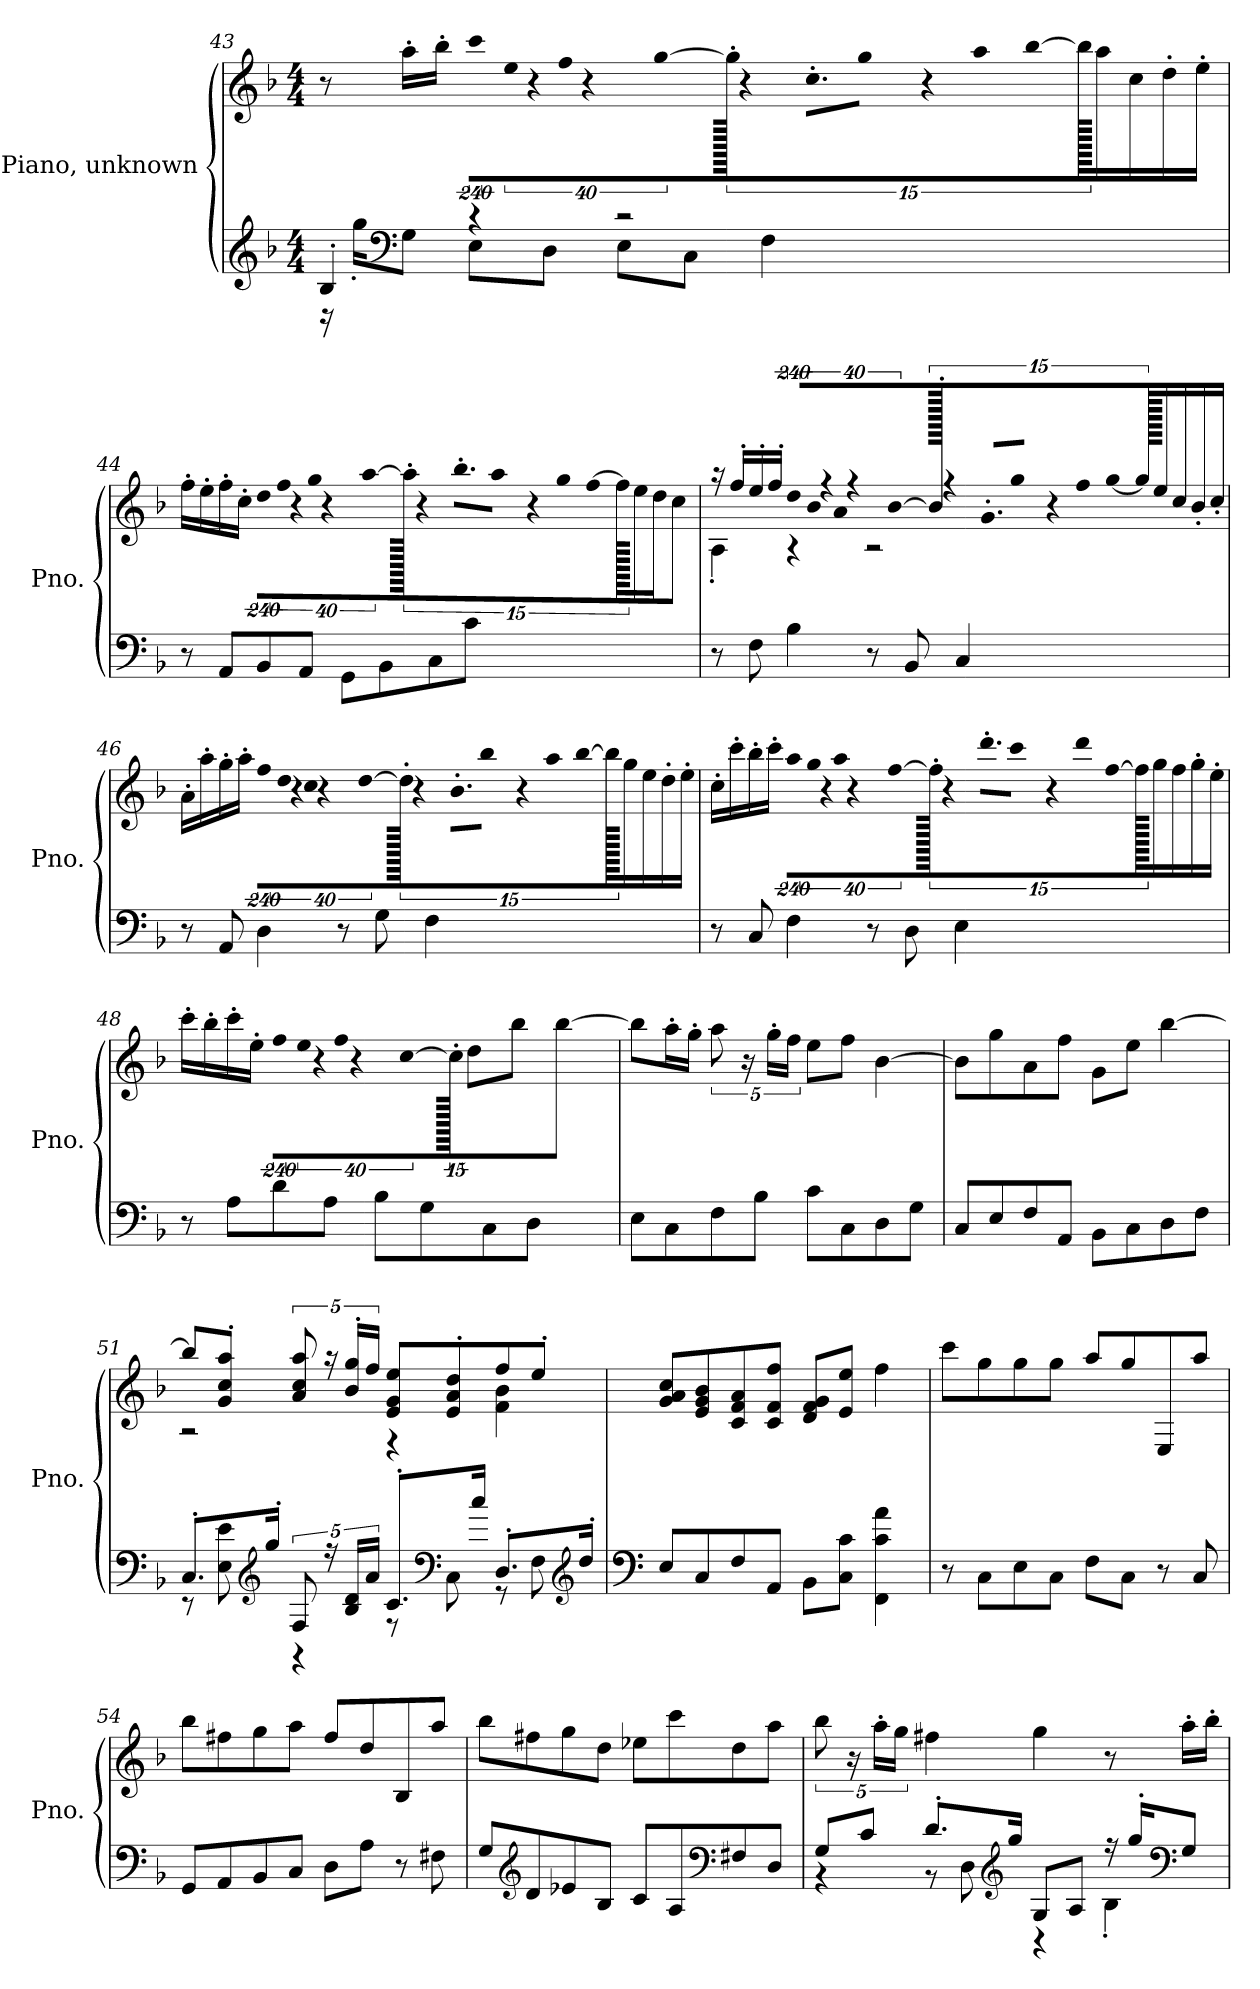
**kern	**kern
*part1	*part1
*staff2	*staff1
*I"Piano, unknown	*
*I'Pno.	*
!!LO:LB:g=z
*clefG2	*clefG2
*k[b-]	*k[b-]
*M4/4	*M4/4
=43	=43
*^	*
4B-'/	16r	8r
.	16gg'\KL	.
*clefF4	*	*
.	8G\J	16aa'\LL
.	.	16bb-'\JJ
!	!	!LO:N:vis=16
4r	8E\L	1920%137ccc\LL
!	!	!LO:N:vis=32
.	.	640%23ee\JJk
!	!	!LO:N:vis=32
.	.	640%23r
.	8D\J	.
!	!	!LO:N:vis=32
.	.	640%23ff\
!	!	!LO:N:vis=64
.	.	960%17r
.	.	[320%17gg\
2r	8E\L	1920gg'\]
!	!	!LO:N:vis=64
.	.	960%17r
!	!	!LO:N:vis=32.
.	.	1920%103cc'\LLL
!	!	!LO:N:vis=32
.	.	640%23gg\JJJ
!	!	!LO:N:vis=32
.	.	640%23r
.	8C\J	.
!	!	!LO:N:vis=32
.	.	640%23aa\KLL
.	.	[240%17bb-\J
.	4F\	.
.	.	1920bb-\]
.	.	16aa\LL
.	.	16cc\
.	.	16dd'\
.	.	16ee'\JJ
960ryy	960ryy	.
*v	*v	*
=44	=44
8r	16ff'\LL
.	16ee'\
8AA/L	16ff'\
.	16cc'\JJ
!	!LO:N:vis=16
8BB-/	1920%137dd\LL
!	!LO:N:vis=32
.	640%23ff\JJk
!	!LO:N:vis=32
.	640%23r
8AA/J	.
!	!LO:N:vis=32
.	640%23gg\
!	!LO:N:vis=64
.	960%17r
.	[320%17aa\
8GG\L	1920aa'\]
!	!LO:N:vis=64
.	960%17r
!	!LO:N:vis=32.
.	1920%103bb-'\LLL
!	!LO:N:vis=32
.	640%23aa\JJJ
!	!LO:N:vis=32
.	640%23r
8BB-\	.
!	!LO:N:vis=32
.	640%23gg\KLL
.	[240%17ff\J
8C\	.
.	1920ff\]
.	16ee\LL
.	16dd\J
8c\J	.
.	8cc\J
960ryy	.
!!LO:LB:g=z
=45	=45
*	*^
8r	16r	4A'\
.	16ff'/LL	.
8F\	16ee'/	.
.	16ff'/JJ	.
!	!LO:N:vis=16	!
4B-\	1920%137dd/LL	4r
!	!LO:N:vis=32	!
.	640%23b-/JJk	.
!	!LO:N:vis=32	!
.	640%23r	.
!	!LO:N:vis=32	!
.	640%23a/	.
!	!LO:N:vis=64	!
.	960%17r	.
.	[320%17b-/	.
8r	1920b-'/]	2r
!	!LO:N:vis=64	!
.	960%17r	.
!	!LO:N:vis=32.	!
.	1920%103g'/LLL	.
!	!LO:N:vis=32	!
.	640%23gg/JJJ	.
!	!LO:N:vis=32	!
.	640%23r	.
8BB-/	.	.
!	!LO:N:vis=32	!
.	640%23ff/KLL	.
.	[240%17gg/J	.
4C/	.	.
.	1920gg/]	.
.	16ee/LL	.
.	16cc/	.
.	16b-'/	.
.	16cc'/JJ	.
960ryy	.	960ryy
*	*v	*v
=46	=46
8r	16a'\LL
.	16aa'\
8AA/	16gg'\
.	16aa'\JJ
!	!LO:N:vis=16
4D\	1920%137ff\LL
!	!LO:N:vis=32
.	640%23dd\JJk
!	!LO:N:vis=32
.	640%23r
!	!LO:N:vis=32
.	640%23cc\
!	!LO:N:vis=64
.	960%17r
.	[320%17dd\
8r	1920dd'\]
!	!LO:N:vis=64
.	960%17r
!	!LO:N:vis=32.
.	1920%103b-'\LLL
!	!LO:N:vis=32
.	640%23bb-\JJJ
!	!LO:N:vis=32
.	640%23r
8G\	.
!	!LO:N:vis=32
.	640%23aa\KLL
.	[240%17bb-\J
4F\	.
.	1920bb-\]
.	16gg\LL
.	16ee\
.	16dd'\
.	16ee'\JJ
960ryy	.
!!LO:PB:g=z
=47	=47
8r	16cc'\LL
.	16ccc'\
8C/	16bb-'\
.	16ccc'\JJ
!	!LO:N:vis=16
4F\	1920%137aa\LL
!	!LO:N:vis=32
.	640%23gg\JJk
!	!LO:N:vis=32
.	640%23r
!	!LO:N:vis=32
.	640%23aa\
!	!LO:N:vis=64
.	960%17r
.	[320%17ff\
8r	1920ff'\]
!	!LO:N:vis=64
.	960%17r
!	!LO:N:vis=32.
.	1920%103ddd'\LLL
!	!LO:N:vis=32
.	640%23ccc\JJJ
!	!LO:N:vis=32
.	640%23r
8D\	.
!	!LO:N:vis=32
.	640%23ddd\KLL
.	[240%17ff\J
4E\	.
.	1920ff\]
.	16gg\LL
.	16ff\
.	16gg'\
.	16ee'\JJ
960ryy	.
=48	=48
8r	16ccc'\LL
.	16bb-'\
8A\L	16ccc'\
.	16ee'\JJ
!	!LO:N:vis=16
8d\	1920%137ff\LL
!	!LO:N:vis=32
.	640%23ee\JJk
!	!LO:N:vis=32
.	640%23r
8A\J	.
!	!LO:N:vis=32
.	640%23ff\
!	!LO:N:vis=64
.	960%17r
.	[320%17cc\
8B-\L	1920cc'\]
.	8dd\L
8G\	.
.	8bb-\J
8C\	.
.	[4bb-\
8D\J	.
1920ryy	.
!!LO:LB:g=z
=49	=49
8E\L	8bb-\L]
8C\	16aa'\L
.	16gg'\JJ
8F\	10aa\
.	20r
8B-\J	.
.	20gg'\LL
.	20ff\JJ
8c\L	8ee\L
8C\	8ff\J
8D\	[4b-\
8G\J	.
=50	=50
8C/L	8b-\L]
8E/	8gg\
8F/	8a\
8AA/J	8ff\J
8BB-\L	8g\L
8C\	8ee\J
8D\	[4bb-\
8F\J	.
=51	=51
*^	*^
8.C'/L	8r	8bb-/L]	2r
.	8E\ 8e\	8g/' 8cc/' 8aa/'J	.
*clefG2	*	*	*
16gg'/Jk	.	.	.
10F/	4r	10a/ 10cc/ 10aa/	.
20r	.	20r	.
20B-/ 20d/LL	.	20b-/' 20gg/'LL	.
20a/JJ	.	20ff/JJ	.
8.c'/L	8r	8e/ 8g/ 8ee/L	4r
*clefF4	*	*	*
.	8C\	8e/' 8a/' 8dd/'	.
16cc/Jk	.	.	.
8.D'/L	8r	8ff/	4f\ 4b-\
.	8F\	8ee'/J	.
*clefG2	*	*	*
16dd'/Jk	.	.	.
*v	*v	*	*
*	*v	*v
!!LO:LB:g=z
=52	=52
*clefF4	*
8E/L	8g/ 8a/ 8cc/L
8C/	8e/ 8g/ 8b-/
8F/	8c/ 8f/ 8a/
8AA/J	8c/ 8f/ 8ff/J
8BB-\L	8d/ 8f/ 8g/L
8C\ 8c\J	8e/ 8ee/J
4FF\ 4c\ 4a\	4ff\
=53	=53
8r	8ccc\L
8C\L	8gg\
8E\	8gg\
8C\J	8gg\J
8F\L	8aa/L
8C\J	8gg/
8r	8E/
8C/	8aa/J
=54	=54
8GG/L	8bb-\L
8AA/	8ff#X\
8BB-/	8gg\
8C/J	8aa\J
8D\L	8ff#/L
8A\J	8dd/
8r	8B-/
8F#X\	8aa/J
=55	=55
8G/L	8bb-\L
*clefG2	*
8d/	8ff#X\
8e-X/	8gg\
8B-/J	8dd\J
8c/L	8ee-X\L
8A/	8ccc\
*clefF4	*
8F#X/	8dd\
8D/J	8aa\J
!!LO:LB:g=z
=56	=56
*^	*
8G/L	4r	10bb-\
.	.	20r
8c/J	.	.
.	.	20aa'\LL
.	.	20gg\JJ
8.d'/L	8r	4ff#X\
.	8D\	.
*clefG2	*	*
16gg/Jk	.	.
8G/L	4r	4gg\
8A/J	.	.
16r	4B-'\	8r
16gg'/KL	.	.
*clefF4	*	*
8G/J	.	16aa'\LL
.	.	16bb-'\JJ
*v	*v	*
=	=
*-	*-
